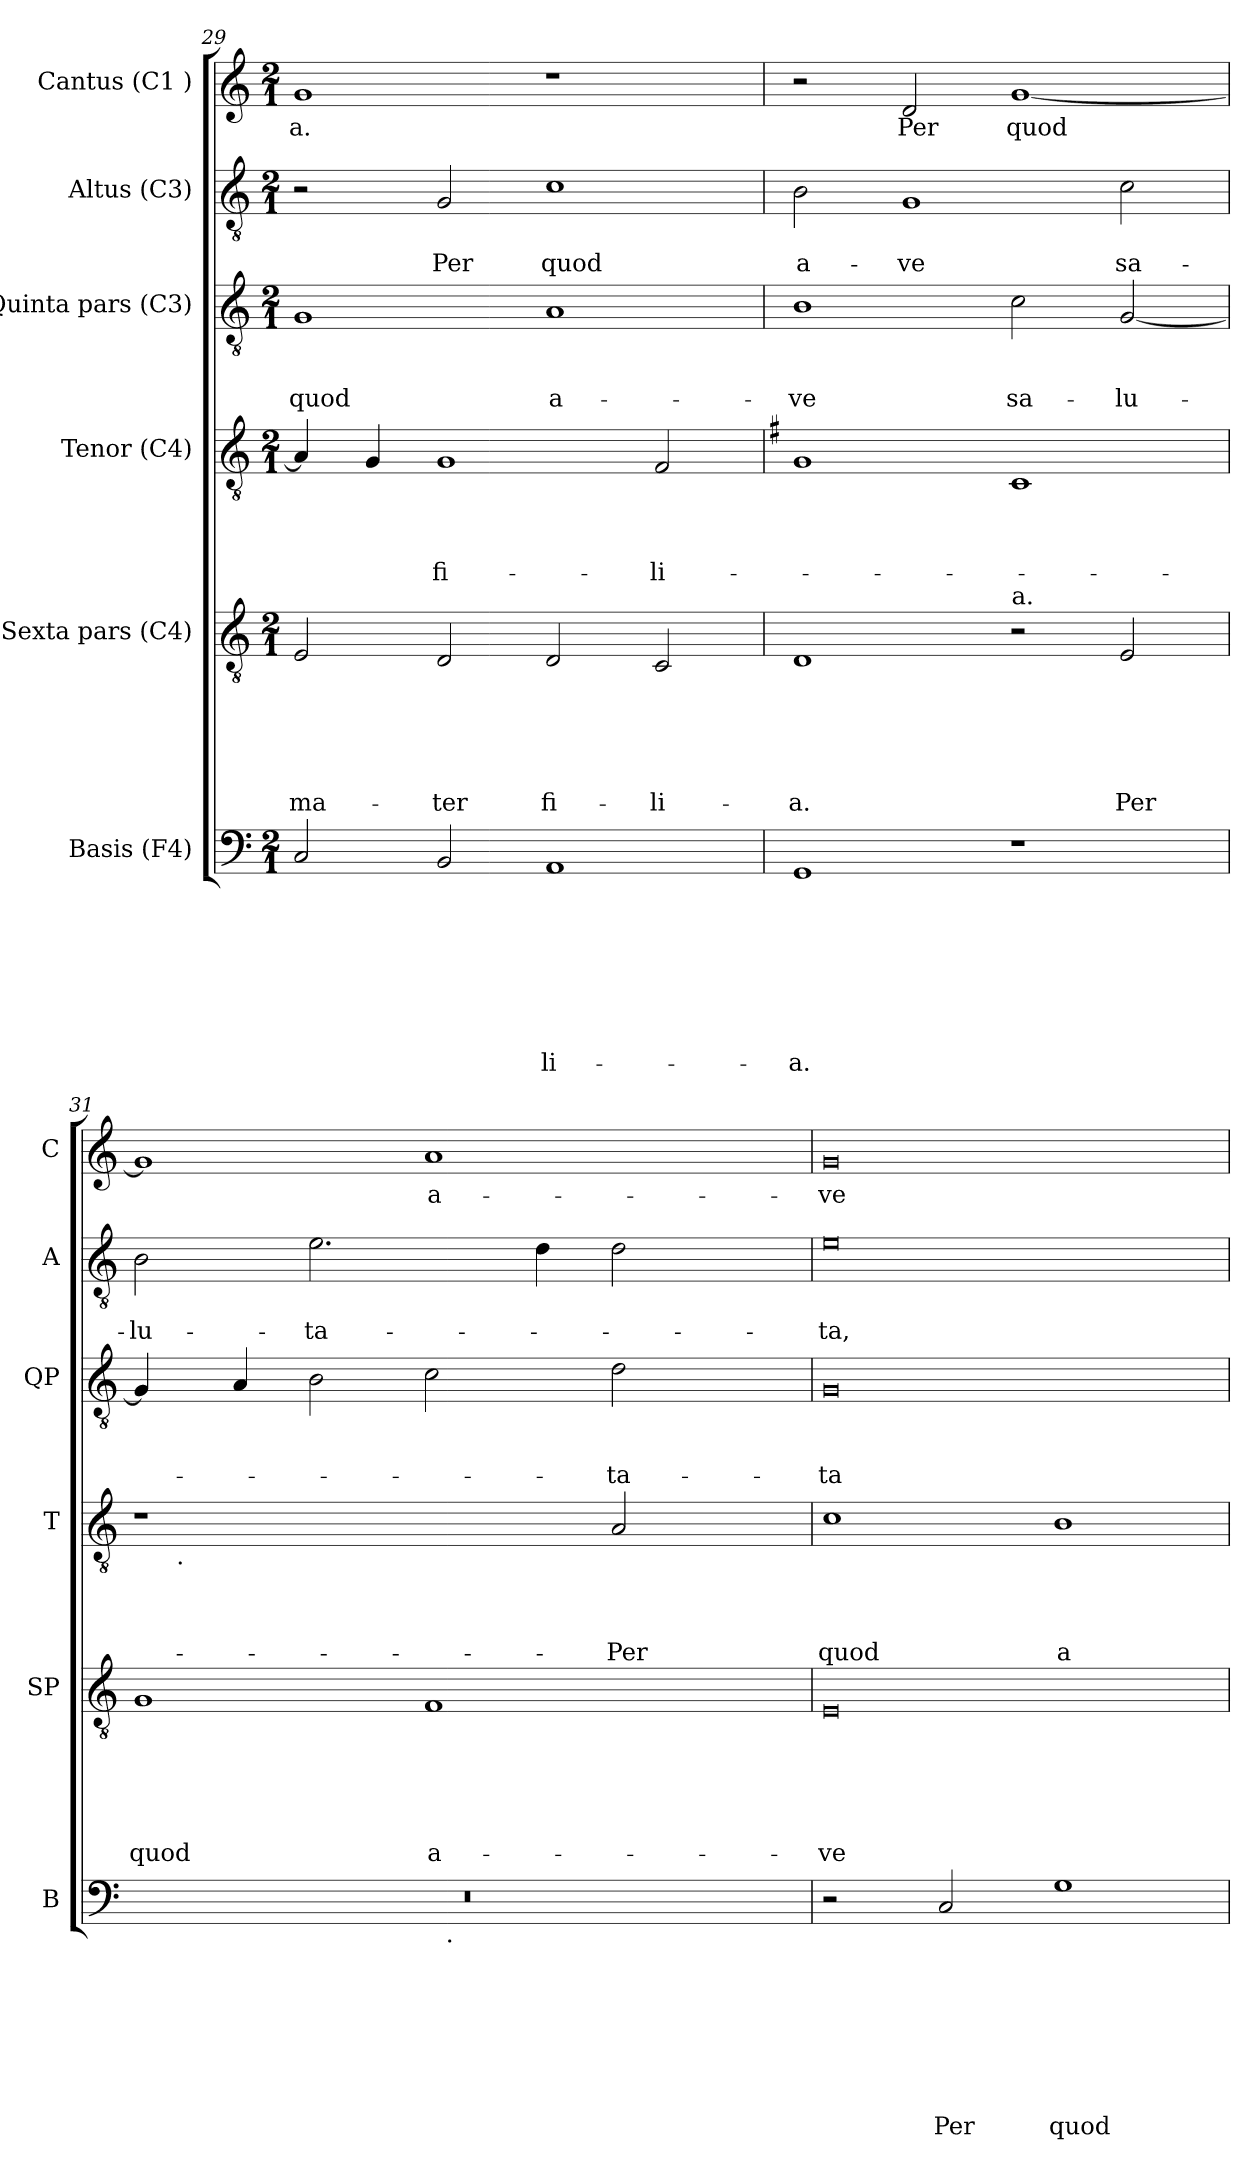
**kern	**text	**text	**text	**text	**text	**text	**text	**text	**kern	**text	**text	**text	**text	**text	**text	**kern	**text	**text	**text	**text	**kern	**text	**text	**text	**kern	**text	**text	**kern	**text
*part6	*part6	*part6	*part6	*part6	*part6	*part6	*part6	*part6	*part5	*part5	*part5	*part5	*part5	*part5	*part5	*part4	*part4	*part4	*part4	*part4	*part3	*part3	*part3	*part3	*part2	*part2	*part2	*part1	*part1
*staff6	*staff6	*staff6	*staff6	*staff6	*staff6	*staff6	*staff6	*staff6	*staff5	*staff5	*staff5	*staff5	*staff5	*staff5	*staff5	*staff4	*staff4	*staff4	*staff4	*staff4	*staff3	*staff3	*staff3	*staff3	*staff2	*staff2	*staff2	*staff1	*staff1
*I"Basis (F4)	*	*	*	*	*	*	*	*	*I"Sexta pars (C4)	*	*	*	*	*	*	*I"Tenor (C4)	*	*	*	*	*I"Quinta pars (C3)	*	*	*	*I"Altus (C3)	*	*	*I"Cantus (C1 )	*
*I'B	*	*	*	*	*	*	*	*	*I'SP	*	*	*	*	*	*	*I'T	*	*	*	*	*I'QP	*	*	*	*I'A	*	*	*I'C	*
*clefF4	*	*	*	*	*	*	*	*	*clefGv2	*	*	*	*	*	*	*clefGv2	*	*	*	*	*clefGv2	*	*	*	*clefGv2	*	*	*clefG2	*
*k[]	*	*	*	*	*	*	*	*	*k[]	*	*	*	*	*	*	*k[]	*	*	*	*	*k[]	*	*	*	*k[]	*	*	*k[]	*
*C:	*	*	*	*	*	*	*	*	*C:	*	*	*	*	*	*	*C:	*	*	*	*	*C:	*	*	*	*C:	*	*	*C:	*
*M2/1	*	*	*	*	*	*	*	*	*M2/1	*	*	*	*	*	*	*M2/1	*	*	*	*	*M2/1	*	*	*	*M2/1	*	*	*M2/1	*
=29	=29	=29	=29	=29	=29	=29	=29	=29	=29	=29	=29	=29	=29	=29	=29	=29	=29	=29	=29	=29	=29	=29	=29	=29	=29	=29	=29	=29	=29
!	!	!	!	!	!	!	!	!	!	!	!	!	!	!	!LO:LY:b	!	!	!	!	!	!	!	!	!LO:LY:b	!	!	!	!	!LO:LY:b
2C/	.	.	.	.	.	.	.	.	2E/	.	.	.	.	.	ma-	4A/]	.	.	.	.	1G	.	.	quod	2r	.	.	1g	-a.
.	.	.	.	.	.	.	.	.	.	.	.	.	.	.	.	4G/	.	.	.	.	.	.	.	.	.	.	.	.	.
!	!	!	!	!	!	!	!	!	!	!	!	!	!	!	!LO:LY:b	!	!	!	!	!LO:LY:b	!	!	!	!	!	!	!LO:LY:b	!	!
2BB/	.	.	.	.	.	.	.	.	2D/	.	.	.	.	.	-ter	1G	.	.	.	fi-	.	.	.	.	2G/	.	Per	.	.
!	!	!	!	!	!	!	!	!LO:LY:b:rj	!	!	!	!	!	!	!LO:LY:b	!	!	!	!	!	!	!	!	!LO:LY:b:rj	!	!	!LO:LY:b	!	!
1AA	.	.	.	.	.	.	.	-li-	2D/	.	.	.	.	.	fi-	.	.	.	.	.	1A	.	.	a-	1c	.	quod	1r	.
!	!	!	!	!	!	!	!	!	!	!	!	!	!	!	!LO:LY:b	!	!	!	!	!LO:LY:b	!	!	!	!	!	!	!	!	!
.	.	.	.	.	.	.	.	.	2C/	.	.	.	.	.	-li-	2F/	.	.	.	-li-	.	.	.	.	.	.	.	.	.
=30	=30	=30	=30	=30	=30	=30	=30	=30	=30	=30	=30	=30	=30	=30	=30	=30	=30	=30	=30	=30	=30	=30	=30	=30	=30	=30	=30	=30	=30
*	*	*	*	*	*	*	*	*	*	*	*	*	*	*	*	*k[f#]	*	*	*	*	*	*	*	*	*	*	*	*	*
*	*	*	*	*	*	*	*	*	*	*	*	*	*	*	*	*G:	*	*	*	*	*	*	*	*	*	*	*	*	*
!	!	!	!	!	!	!	!	!LO:LY:b	!	!	!	!	!	!	!LO:LY:b	!	!	!	!	!	!	!	!	!LO:LY:b	!	!	!LO:LY:b	!	!
1GG	.	.	.	.	.	.	.	-a.	1D	.	.	.	.	.	-a.	1G	.	.	.	.	1B	.	.	-ve	2B\	.	a-	2r	.
!	!	!	!	!	!	!	!	!	!	!	!	!	!	!	!	!	!	!	!	!	!	!	!	!	!	!	!LO:LY:b	!	!LO:LY:b
.	.	.	.	.	.	.	.	.	.	.	.	.	.	.	.	.	.	.	.	.	.	.	.	.	1G	.	-ve	2d/	Per
!	!	!	!	!	!	!	!	!	!LO:TX:a:t=a.	!	!	!	!	!	!	!	!	!	!	!	!	!	!	!	!	!	!	!	!
!	!	!	!	!	!	!	!	!	!	!	!	!	!	!	!	!	!	!	!	!	!	!	!	!LO:LY:b	!	!	!	!	!LO:LY:b
1r	.	.	.	.	.	.	.	.	2r	.	.	.	.	.	.	1C	.	.	.	.	2c\	.	.	sa-	.	.	.	[>1g	quod
!	!	!	!	!	!	!	!	!	!	!	!	!	!	!	!LO:LY:b	!	!	!	!	!	!	!	!	!LO:LY:b	!	!	!LO:LY:b	!	!
.	.	.	.	.	.	.	.	.	2E/	.	.	.	.	.	Per	.	.	.	.	.	[>2G/	.	.	-lu-	2c\	.	sa-	.	.
!!LO:PB:g=z
=31	=31	=31	=31	=31	=31	=31	=31	=31	=31	=31	=31	=31	=31	=31	=31	=31	=31	=31	=31	=31	=31	=31	=31	=31	=31	=31	=31	=31	=31
*	*	*	*	*	*	*	*	*	*	*	*	*	*	*	*	*k[]	*	*	*	*	*	*	*	*	*	*	*	*	*
*	*	*	*	*	*	*	*	*	*	*	*	*	*	*	*	*C:	*	*	*	*	*	*	*	*	*	*	*	*	*
!	!	!	!	!	!	!	!	!	!	!	!	!	!	!	!LO:LY:b	!	!	!	!	!	!	!	!	!	!	!	!LO:LY:b	!	!
*^	*	*	*	*	*	*	*	*	*	*	*	*	*	*	*	*^	*	*	*	*	*	*	*	*	*	*	*	*	*
0r	1ryy	.	.	.	.	.	.	.	.	1G	.	.	.	.	.	quod	1r	16.ryy	.	.	.	.	4G/]	.	.	.	2B\	.	-lu-	1g]	.
!	!	!	!	!	!	!	!	!	!	!	!	!	!	!	!	!	!	!LO:TX:b:t=.	!	!	!	!	!	!	!	!	!	!	!	!	!
.	.	.	.	.	.	.	.	.	.	.	.	.	.	.	.	.	.	1ryy	.	.	.	.	.	.	.	.	.	.	.	.	.
.	.	.	.	.	.	.	.	.	.	.	.	.	.	.	.	.	.	.	.	.	.	.	4A/	.	.	.	.	.	.	.	.
!	!	!	!	!	!	!	!	!	!	!	!	!	!	!	!	!	!	!	!	!	!	!	!	!	!	!	!	!	!LO:LY:b	!	!
.	.	.	.	.	.	.	.	.	.	.	.	.	.	.	.	.	.	.	.	.	.	.	2B\	.	.	.	2.e\	.	-ta-	.	.
!	!	!	!	!	!	!	!	!	!	!	!	!	!	!	!	!LO:LY:b:rj	!	!	!	!	!	!	!	!	!	!	!	!	!	!	!LO:LY:b:rj
.	32ryy	.	.	.	.	.	.	.	.	1F	.	.	.	.	.	a-	2ryy	.	.	.	.	.	2c\	.	.	.	.	.	.	1a	a-
!	!LO:TX:b:t=.	!	!	!	!	!	!	!	!	!	!	!	!	!	!	!	!	!	!	!	!	!	!	!	!	!	!	!	!	!	!
.	2ryy	.	.	.	.	.	.	.	.	.	.	.	.	.	.	.	.	.	.	.	.	.	.	.	.	.	.	.	.	.	.
.	.	.	.	.	.	.	.	.	.	.	.	.	.	.	.	.	.	2ryy	.	.	.	.	.	.	.	.	.	.	.	.	.
.	.	.	.	.	.	.	.	.	.	.	.	.	.	.	.	.	.	.	.	.	.	.	.	.	.	.	4d\	.	.	.	.
!	!	!	!	!	!	!	!	!	!	!	!	!	!	!	!	!	!	!	!	!	!	!LO:LY:b	!	!	!	!LO:LY:b	!	!	!	!	!
.	.	.	.	.	.	.	.	.	.	.	.	.	.	.	.	.	2A/	.	.	.	.	-Per	2d\	.	.	-ta-	2d\	.	.	.	.
.	4...ryy	.	.	.	.	.	.	.	.	.	.	.	.	.	.	.	.	.	.	.	.	.	.	.	.	.	.	.	.	.	.
.	.	.	.	.	.	.	.	.	.	.	.	.	.	.	.	.	.	4ryy	.	.	.	.	.	.	.	.	.	.	.	.	.
.	.	.	.	.	.	.	.	.	.	.	.	.	.	.	.	.	.	8ryy	.	.	.	.	.	.	.	.	.	.	.	.	.
.	.	.	.	.	.	.	.	.	.	.	.	.	.	.	.	.	.	32ryy	.	.	.	.	.	.	.	.	.	.	.	.	.
=32	=32	=32	=32	=32	=32	=32	=32	=32	=32	=32	=32	=32	=32	=32	=32	=32	=32	=32	=32	=32	=32	=32	=32	=32	=32	=32	=32	=32	=32	=32	=32
!	!	!	!	!	!	!	!	!	!	!	!	!	!	!	!	!LO:LY:b:rj	!	!	!	!	!	!LO:LY:b	!	!	!	!LO:LY:b:rj	!	!	!LO:LY:b	!	!LO:LY:b:rj
*v	*v	*	*	*	*	*	*	*	*	*	*	*	*	*	*	*	*v	*v	*	*	*	*	*	*	*	*	*	*	*	*	*
2r	.	.	.	.	.	.	.	.	0E	.	.	.	.	.	-ve	1c	.	.	.	quod	0G	.	.	-ta	0e	.	-ta,	0g	-ve
!	!	!	!	!	!	!	!	!LO:LY:b	!	!	!	!	!	!	!	!	!	!	!	!	!	!	!	!	!	!	!	!	!
2C/	.	.	.	.	.	.	.	Per	.	.	.	.	.	.	.	.	.	.	.	.	.	.	.	.	.	.	.	.	.
!	!	!	!	!	!	!	!	!LO:LY:b	!	!	!	!	!	!	!	!	!	!	!	!LO:LY:b:rj	!	!	!	!	!	!	!	!	!
1G	.	.	.	.	.	.	.	quod	.	.	.	.	.	.	.	1B	.	.	.	a-	.	.	.	.	.	.	.	.	.
=	=	=	=	=	=	=	=	=	=	=	=	=	=	=	=	=	=	=	=	=	=	=	=	=	=	=	=	=	=
*-	*-	*-	*-	*-	*-	*-	*-	*-	*-	*-	*-	*-	*-	*-	*-	*-	*-	*-	*-	*-	*-	*-	*-	*-	*-	*-	*-	*-	*-
